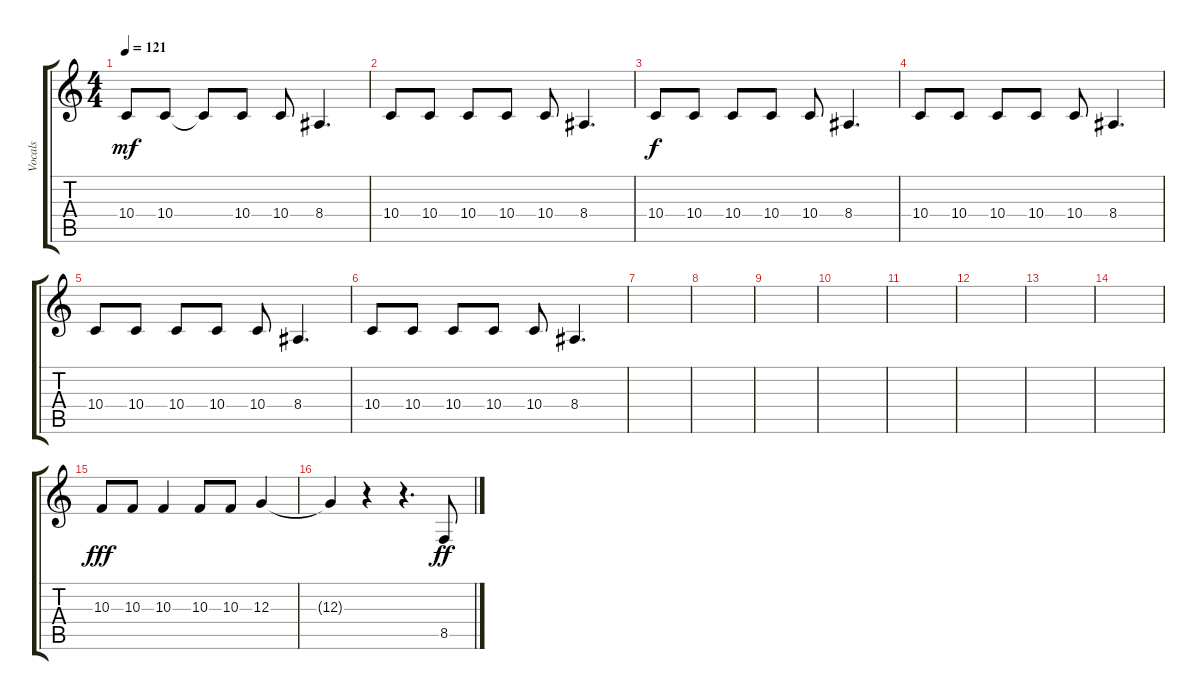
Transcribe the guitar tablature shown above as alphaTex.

\track ("Vocals" "Vocals") {instrument tenorsax}
\staff {score tabs}
\tuning (E4 B3 G3 D3 A2 E2) {hide}
\ts (4 4)
\tempo 121
\clef g2
\ks c
10.4.8{dy mf} 10.4.8 10.4{t}.8 10.4.8 10.4.8 8.4.4{d} |
10.4.8 10.4.8 10.4.8 10.4.8 10.4.8 8.4.4{d} |
10.4.8{dy f} 10.4.8 10.4.8 10.4.8 10.4.8 8.4.4{d} |
10.4.8 10.4.8 10.4.8 10.4.8 10.4.8 8.4.4{d} |
10.4.8 10.4.8 10.4.8 10.4.8 10.4.8 8.4.4{d} |
10.4.8 10.4.8 10.4.8 10.4.8 10.4.8 8.4.4{d} |
|
|
|
|
|
|
|
|
10.3.8{dy fff} 10.3.8 10.3.4 10.3.8 10.3.8 12.3.4 |
12.3{t}.4 r.4 r.4{d} 8.5.8{dy ff}
